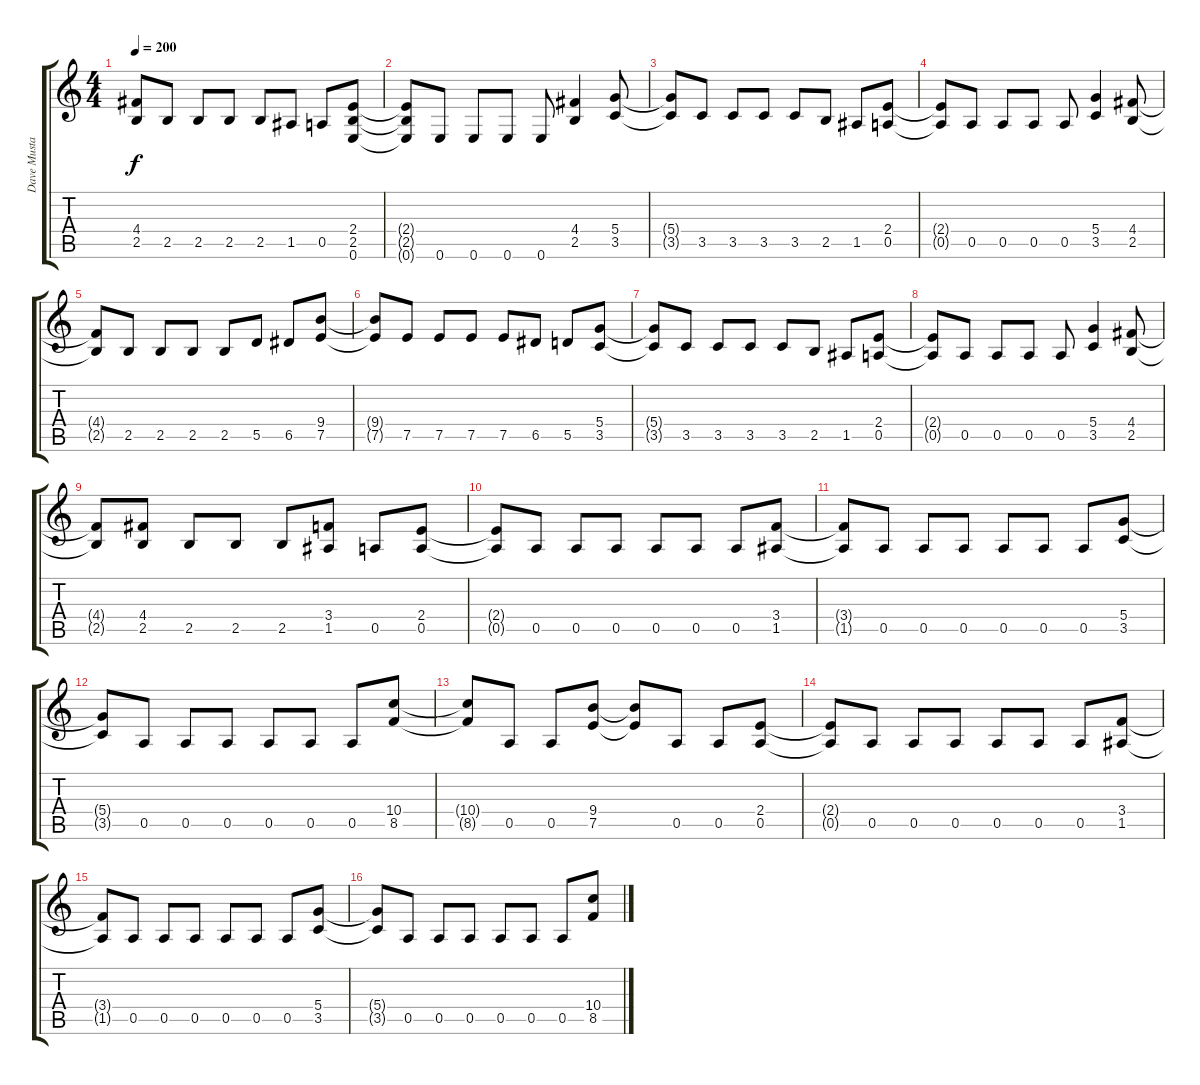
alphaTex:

\track ("Dave Mustaine" "Dave Musta") {instrument distortionguitar}
\staff {score tabs}
\tuning (E4 B3 G3 D3 A2 E2) {hide}
\ts (4 4)
\tempo 200
\clef g2
\ks c
(4.4{t} 2.5{t}).8{dy f} 2.5.8 2.5.8 2.5.8 2.5.8 1.5.8 0.5.8 (2.4 2.5 0.6).8 |
(2.4{t} 2.5{t} 0.6{t}).8 0.6.8 0.6.8 0.6.8 0.6.8 (4.4 2.5).4 (5.4 3.5).8 |
(5.4{t} 3.5{t}).8 3.5.8 3.5.8 3.5.8 3.5.8 2.5.8 1.5.8 (2.4 0.5).8 |
(2.4{t} 0.5{t}).8 0.5.8 0.5.8 0.5.8 0.5.8 (5.4 3.5).4 (4.4 2.5).8 |
(4.4{t} 2.5{t}).8 2.5.8 2.5.8 2.5.8 2.5.8 5.5.8 6.5.8 (9.4 7.5).8 |
(9.4{t} 7.5{t}).8 7.5.8 7.5.8 7.5.8 7.5.8 6.5.8 5.5.8 (5.4 3.5).8 |
(5.4{t} 3.5{t}).8 3.5.8 3.5.8 3.5.8 3.5.8 2.5.8 1.5.8 (2.4 0.5).8 |
(2.4{t} 0.5{t}).8 0.5.8 0.5.8 0.5.8 0.5.8 (5.4 3.5).4 (4.4 2.5).8 |
(4.4{t} 2.5{t}).8 (4.4 2.5).8 2.5.8 2.5.8 2.5.8 (3.4 1.5).8 0.5.8 (2.4 0.5).8 |
(2.4{t} 0.5{t}).8 0.5.8 0.5.8 0.5.8 0.5.8 0.5.8 0.5.8 (3.4 1.5).8 |
(3.4{t} 1.5{t}).8 0.5.8 0.5.8 0.5.8 0.5.8 0.5.8 0.5.8 (5.4 3.5).8 |
(5.4{t} 3.5{t}).8 0.5.8 0.5.8 0.5.8 0.5.8 0.5.8 0.5.8 (10.4 8.5).8 |
(10.4{t} 8.5{t}).8 0.5.8 0.5.8 (9.4 7.5).8 (9.4{t} 7.5{t}).8 0.5.8 0.5.8 (2.4 0.5).8 |
(2.4{t} 0.5{t}).8 0.5.8 0.5.8 0.5.8 0.5.8 0.5.8 0.5.8 (3.4 1.5).8 |
(3.4{t} 1.5{t}).8 0.5.8 0.5.8 0.5.8 0.5.8 0.5.8 0.5.8 (5.4 3.5).8 |
(5.4{t} 3.5{t}).8 0.5.8 0.5.8 0.5.8 0.5.8 0.5.8 0.5.8 (10.4 8.5).8
